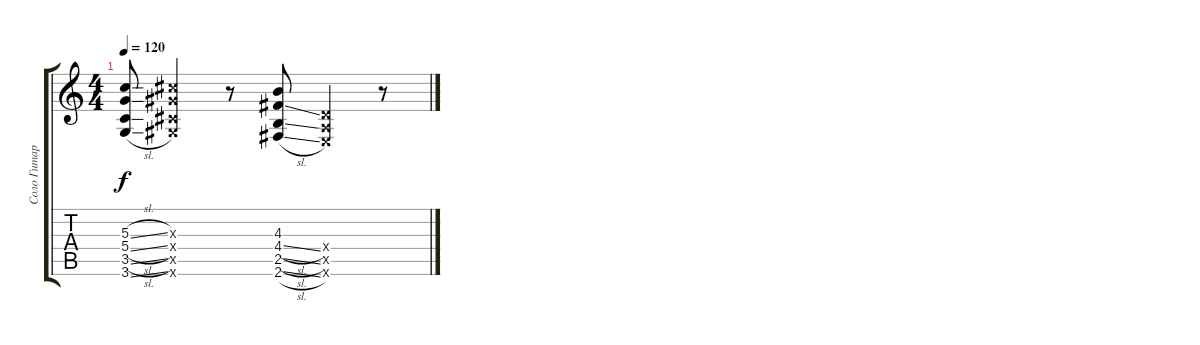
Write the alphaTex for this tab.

\track ("Соло Гитара" "Соло Гитар") {instrument overdrivenguitar}
\staff {score tabs}
\tuning (E4 B3 G3 D3 A2 E2) {hide}
\ts (4 4)
\tempo 120
\clef g2
\ks c
(5.3{sl} 5.4{sl} 3.5{sl} 3.6{sl}).8{dy f} (6.3{x} 6.4{x} 4.5{x} 4.6{x}).4 r.8 (4.3 4.4{sl} 2.5{sl} 2.6{sl}).8 (0.4{x} 0.5{x} 0.6{x}).4 r.8
